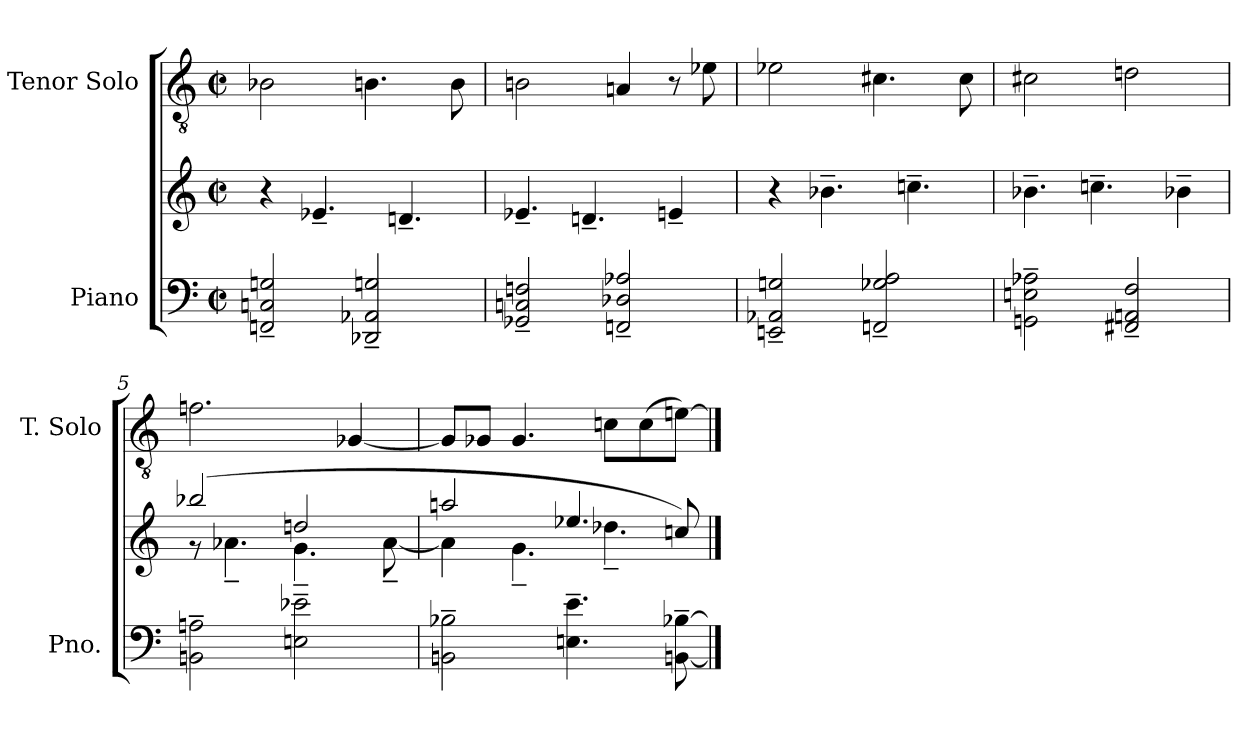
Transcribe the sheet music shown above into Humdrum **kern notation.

**kern	**kern	**kern
*part2	*part2	*part1
*staff3	*staff2	*staff1
*I"Piano	*	*I"Tenor Solo
*I'Pno.	*	*I'T. Solo
*clefF4	*clefG2	*clefGv2
*k[]	*k[]	*k[]
*M2/2	*M2/2	*M2/2
*met(c|)	*met(c|)	*met(c|)
=1	=1	=1
2FFn~ 2Cn~ 2Gn~	4r	2B-X
.	4.e-X~	.
2DD-X~ 2AA-X~ 2Gn~	.	4.Bn
.	4.dn~	.
.	.	8B
=2	=2	=2
2GG-X~ 2Cn~ 2Fn~	4.e-X~	2Bn
.	4.dn~	.
2FFn~ 2D-X~ 2A-X~	.	4An
.	4en~	8r
.	.	8e-X
=3	=3	=3
2EEn~ 2AA-X~ 2Gn~	4r	2e-X
.	4.b-X~	.
2FFn~ 2G-X~ 2A~	.	4.c#X
.	4.ccn~	.
.	.	8c#
=4	=4	=4
2GGn~ 2En~ 2A-X~	4.b-X~	2c#X
.	4.ccn~	.
2FF#X~ 2AAn~ 2F~	.	2dn
.	4b-X~	.
=5	=5	=5
*	*^	*
2BBn~ 2An~	(2bb-X	8r	2.fn
.	.	4.a-X~	.
2En~ 2e-X~	2ddn	4.g~	.
.	.	.	[4G-X
.	.	[8a-~	.
=6	=6	=6	=6
2BBn~ 2B-X~	2aan	4a-]	8G-L]
.	.	.	8G-XJ
.	.	4.g~	4.G-
4.En~ 4.e~	4.ee-X	.	.
.	.	4.dd-X~	8cnL
.	.	.	(8c
[8BBn~ [8B-X~	8ccn)	.	[8enJ)
*	*v	*v	*
==	==	==
*-	*-	*-
